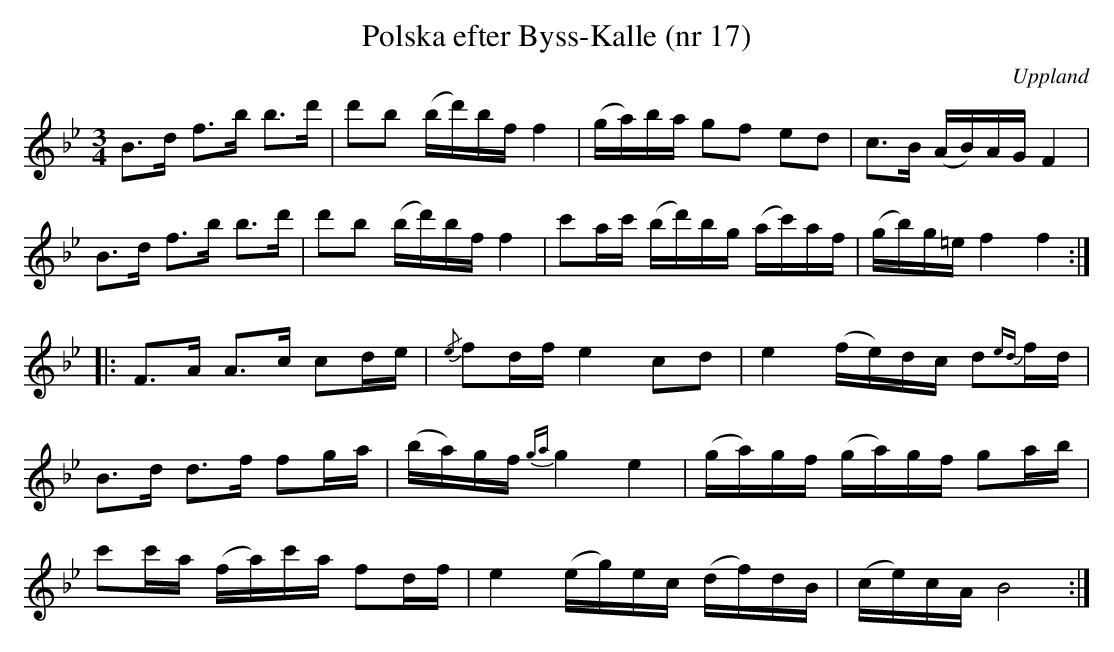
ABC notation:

X:1
T: Polska efter Byss-Kalle (nr 17)
B¡ttre id¢, n gon?
O: Uppland
M: 3/4
L: 1/16
K: Bb
B2>d2 f2>b2 b2>d'2 | d'2b2 (bd')bf f4 | (ga)ba g2f2 e2d2 | c2>B2 (AB)AG F4 |
B2>d2 f2>b2 b2>d'2 | d'2b2 (bd')bf f4 | c'2ac' (bd')bg (ac')af | (gb)g=e f4 f4 ::
F2>A2 A2>c2 c2de | {/e}f2df e4 c2d2 | e4 (fe)dc d2{ed}fd |
B2>d2 d2>f2 f2ga | (ba)gf {ga}g4 e4 | (ga)gf (ga)gf g2ab |
c'2c'a (fa)c'a f2df | e4 (eg)ec (df)dB | (ce)cA B8 :|
